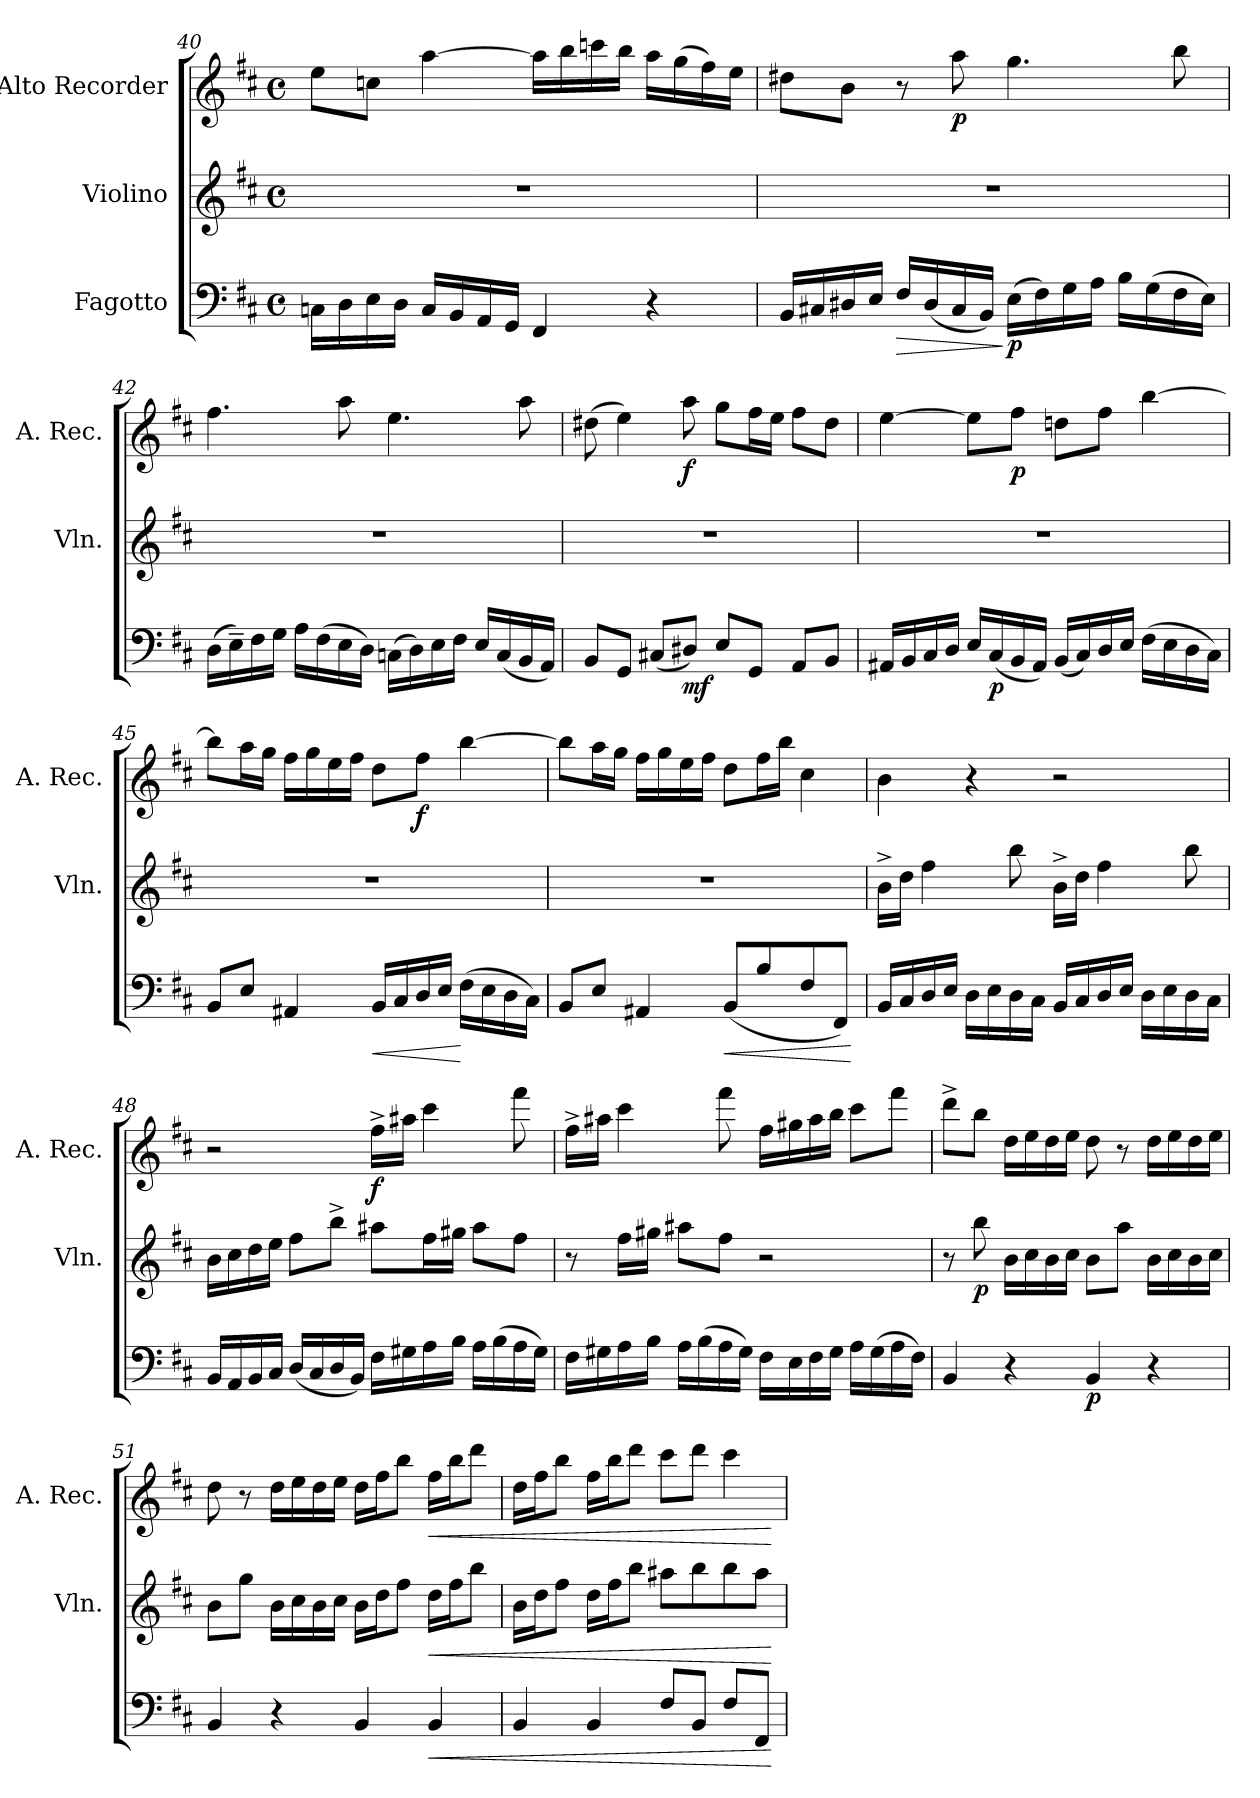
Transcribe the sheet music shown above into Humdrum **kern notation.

**kern	**dynam	**kern	**dynam	**kern	**dynam
*part3	*part3	*part2	*part2	*part1	*part1
*staff3	*staff3	*staff2	*staff2	*staff1	*staff1
*I"Fagotto	*	*I"Violino	*	*I"Alto Recorder	*
*	*	*I'Vln.	*	*I'A. Rec.	*
!!LO:LB:g=z
*clefF4	*	*clefG2	*	*clefG2	*
*k[f#c#]	*	*k[f#c#]	*	*k[f#c#]	*
*M4/4	*	*M4/4	*	*M4/4	*
*met(c)	*	*met(c)	*	*met(c)	*
=40	=40	=40	=40	=40	=40
16Cn\LL	.	1r	.	8ee\L	.
16D\	.	.	.	.	.
16E\	.	.	.	8ccn\J	.
16D\JJ	.	.	.	.	.
16C/LL	.	.	.	[4aa\	.
16BB/	.	.	.	.	.
16AA/	.	.	.	.	.
16GG/JJ	.	.	.	.	.
4FF#/	.	.	.	16aa\LL]	.
.	.	.	.	16bb\	.
.	.	.	.	16cccn\	.
.	.	.	.	16bb\JJ	.
4r	.	.	.	16aa\LL	.
.	.	.	.	(>16gg\	.
.	.	.	.	16ff#\)	.
.	.	.	.	16ee\JJ	.
=41	=41	=41	=41	=41	=41
16BB/LL	.	1r	.	8dd#X\L	.
16C#X/	.	.	.	.	.
16D#X/	.	.	.	8b\J	.
16E/JJ	.	.	.	.	.
!	!LO:HP:b	!	!	!	!
16F#/LL	>	.	.	8r	.
(16D#/	.	.	.	.	.
!	!	!	!	!	!LO:DY:b
16C#/	.	.	.	8aa\	p
16BB/JJ)	.	.	.	.	.
!	!LO:DY:n=1:b	!	!	!	!
(>16E\LL	] p	.	.	4.gg\	.
16F#\)	.	.	.	.	.
16G\	.	.	.	.	.
16A\JJ	.	.	.	.	.
16B\LL	.	.	.	.	.
(>16G\	.	.	.	.	.
16F#\	.	.	.	8bb\	.
16E\JJ)	.	.	.	.	.
=42	=42	=42	=42	=42	=42
(>16D\LL	.	1r	.	4.ff#\	.
16E~\)	.	.	.	.	.
16F#\	.	.	.	.	.
16G\JJ	.	.	.	.	.
16A\LL	.	.	.	.	.
(>16F#\	.	.	.	.	.
16E\	.	.	.	8aa\	.
16D\JJ)	.	.	.	.	.
(>16Cn\LL	.	.	.	4.ee\	.
16D\)	.	.	.	.	.
16E\	.	.	.	.	.
16F#\JJ	.	.	.	.	.
16E/LL	.	.	.	.	.
(16C/	.	.	.	.	.
16BB/	.	.	.	8aa\	.
16AA/JJ)	.	.	.	.	.
=43	=43	=43	=43	=43	=43
8BB/L	.	1r	.	(>8dd#X\	.
8GG/J	.	.	.	4ee\)	.
(8C#X/L	.	.	.	.	.
!	!LO:DY:b	!	!	!	!LO:DY:b
8D#X/J)	mf	.	.	8aa\	f
8E/L	.	.	.	8gg\L	.
8GG/J	.	.	.	16ff#\L	.
.	.	.	.	16ee\JJ	.
8AA/L	.	.	.	8ff#\L	.
8BB/J	.	.	.	8dd#\J	.
=44	=44	=44	=44	=44	=44
16AA#X/LL	.	1r	.	[4ee\	.
16BB/	.	.	.	.	.
16C#/	.	.	.	.	.
16D/JJ	.	.	.	.	.
16E/LL	.	.	.	8ee\L]	.
!	!LO:DY:b	!	!	!	!
(16C#/	p	.	.	.	.
!	!	!	!	!	!LO:DY:b
16BB/	.	.	.	8ff#\J	p
16AA#/JJ)	.	.	.	.	.
(16BB/LL	.	.	.	8ddn\L	.
16C#/)	.	.	.	.	.
16D/	.	.	.	8ff#\J	.
16E/JJ	.	.	.	.	.
(>16F#\LL	.	.	.	[4bb\	.
16E\	.	.	.	.	.
16D\	.	.	.	.	.
16C#\JJ)	.	.	.	.	.
!!LO:LB:g=z
=45	=45	=45	=45	=45	=45
8BB/L	.	1r	.	8bb\L]	.
8E/J	.	.	.	16aa\L	.
.	.	.	.	16gg\JJ	.
4AA#X/	.	.	.	16ff#\LL	.
.	.	.	.	16gg\	.
.	.	.	.	16ee\	.
.	.	.	.	16ff#\JJ	.
!	!LO:HP:b	!	!	!	!
16BB/LL	<	.	.	8dd\L	.
16C#/	.	.	.	.	.
!	!	!	!	!	!LO:DY:b
16D/	.	.	.	8ff#\J	f
16E/JJ	.	.	.	.	.
(>16F#\LL	[	.	.	[4bb\	.
16E\	.	.	.	.	.
16D\	.	.	.	.	.
16C#\JJ)	.	.	.	.	.
=46	=46	=46	=46	=46	=46
8BB/L	.	1r	.	8bb\L]	.
8E/J	.	.	.	16aa\L	.
.	.	.	.	16gg\JJ	.
4AA#X/	.	.	.	16ff#\LL	.
.	.	.	.	16gg\	.
.	.	.	.	16ee\	.
.	.	.	.	16ff#\JJ	.
!	!LO:HP:b	!	!	!	!
(8BB/L	<	.	.	8dd\L	.
8B/	.	.	.	16ff#\L	.
.	.	.	.	16bb\JJ	.
8F#/	.	.	.	4cc#\	.
8FF#/J)	.	.	.	.	.
.	[	.	.	.	.
=47	=47	=47	=47	=47	=47
16BB/LL	.	16b^\LL	.	4b\	.
16C#/	.	16dd\JJ	.	.	.
16D/	.	4ff#\	.	.	.
16E/JJ	.	.	.	.	.
16D\LL	.	.	.	4r	.
16E\	.	.	.	.	.
16D\	.	8bb\	.	.	.
16C#\JJ	.	.	.	.	.
16BB/LL	.	16b^\LL	.	2r	.
16C#/	.	16dd\JJ	.	.	.
16D/	.	4ff#\	.	.	.
16E/JJ	.	.	.	.	.
16D\LL	.	.	.	.	.
16E\	.	.	.	.	.
16D\	.	8bb\	.	.	.
16C#\JJ	.	.	.	.	.
=48	=48	=48	=48	=48	=48
16BB/LL	.	16b\LL	.	2r	.
16AA/	.	16cc#\	.	.	.
16BB/	.	16dd\	.	.	.
16C#/JJ	.	16ee\JJ	.	.	.
(16D/LL	.	8ff#\L	.	.	.
16C#/	.	.	.	.	.
16D/	.	8bb^\J	.	.	.
16BB/JJ)	.	.	.	.	.
!	!	!	!	!	!LO:DY:b
16F#\LL	.	8aa#X\L	.	16ff#^\LL	f
16G#X\	.	.	.	16aa#X\JJ	.
16A\	.	16ff#\L	.	4ccc#\	.
16B\JJ	.	16gg#X\JJ	.	.	.
16A\LL	.	8aa#\L	.	.	.
(>16B\	.	.	.	.	.
16A\	.	8ff#\J	.	8fff#\	.
16G#\JJ)	.	.	.	.	.
=49	=49	=49	=49	=49	=49
16F#\LL	.	8r	.	16ff#^\LL	.
16G#X\	.	.	.	16aa#X\JJ	.
16A\	.	16ff#\LL	.	4ccc#\	.
16B\JJ	.	16gg#X\JJ	.	.	.
16A\LL	.	8aa#X\L	.	.	.
(>16B\	.	.	.	.	.
16A\	.	8ff#\J	.	8fff#\	.
16G#\JJ)	.	.	.	.	.
16F#\LL	.	2r	.	16ff#\LL	.
16E\	.	.	.	16gg#X\	.
16F#\	.	.	.	16aa#\	.
16G#\JJ	.	.	.	16bb\JJ	.
16A\LL	.	.	.	8ccc#\L	.
(>16G#\	.	.	.	.	.
16A\	.	.	.	8fff#\J	.
16F#\JJ)	.	.	.	.	.
!!LO:LB:g=z
=50	=50	=50	=50	=50	=50
4BB/	.	8r	.	8ddd^\L	.
!	!	!	!LO:DY:b	!	!
.	.	8bb\	p	8bb\J	.
4r	.	16b\LL	.	16dd\LL	.
.	.	16cc#\	.	16ee\	.
.	.	16b\	.	16dd\	.
.	.	16cc#\JJ	.	16ee\JJ	.
!	!LO:DY:b	!	!	!	!
4BB/	p	8b\L	.	8dd\	.
.	.	8aa\J	.	8r	.
4r	.	16b\LL	.	16dd\LL	.
.	.	16cc#\	.	16ee\	.
.	.	16b\	.	16dd\	.
.	.	16cc#\JJ	.	16ee\JJ	.
=51	=51	=51	=51	=51	=51
4BB/	.	8b\L	.	8dd\	.
.	.	8gg\J	.	8r	.
4r	.	16b\LL	.	16dd\LL	.
.	.	16cc#\	.	16ee\	.
.	.	16b\	.	16dd\	.
.	.	16cc#\JJ	.	16ee\JJ	.
4BB/	.	16b\LL	.	16dd\LL	.
.	.	16dd\J	.	16ff#\J	.
.	.	8ff#\J	.	8bb\J	.
!	!LO:HP:b	!	!LO:HP:b	!	!LO:HP:b
4BB/	<	16dd\LL	<	16ff#\LL	<
.	.	16ff#\J	.	16bb\J	.
.	.	8bb\J	.	8ddd\J	.
=52	=52	=52	=52	=52	=52
4BB/	.	16b\LL	.	16dd\LL	.
.	.	16dd\J	.	16ff#\J	.
.	.	8ff#\J	.	8bb\J	.
4BB/	.	16dd\LL	.	16ff#\LL	.
.	.	16ff#\J	.	16bb\J	.
.	.	8bb\J	.	8ddd\J	.
8F#/L	.	8aa#X\L	.	8ccc#\L	.
8BB/J	.	8bb\	.	8ddd\J	.
8F#/L	.	8bb\	.	4ccc#\	.
8FF#/J	.	8aa#\J	.	.	.
.	[	.	[	.	[
=	=	=	=	=	=
*-	*-	*-	*-	*-	*-
